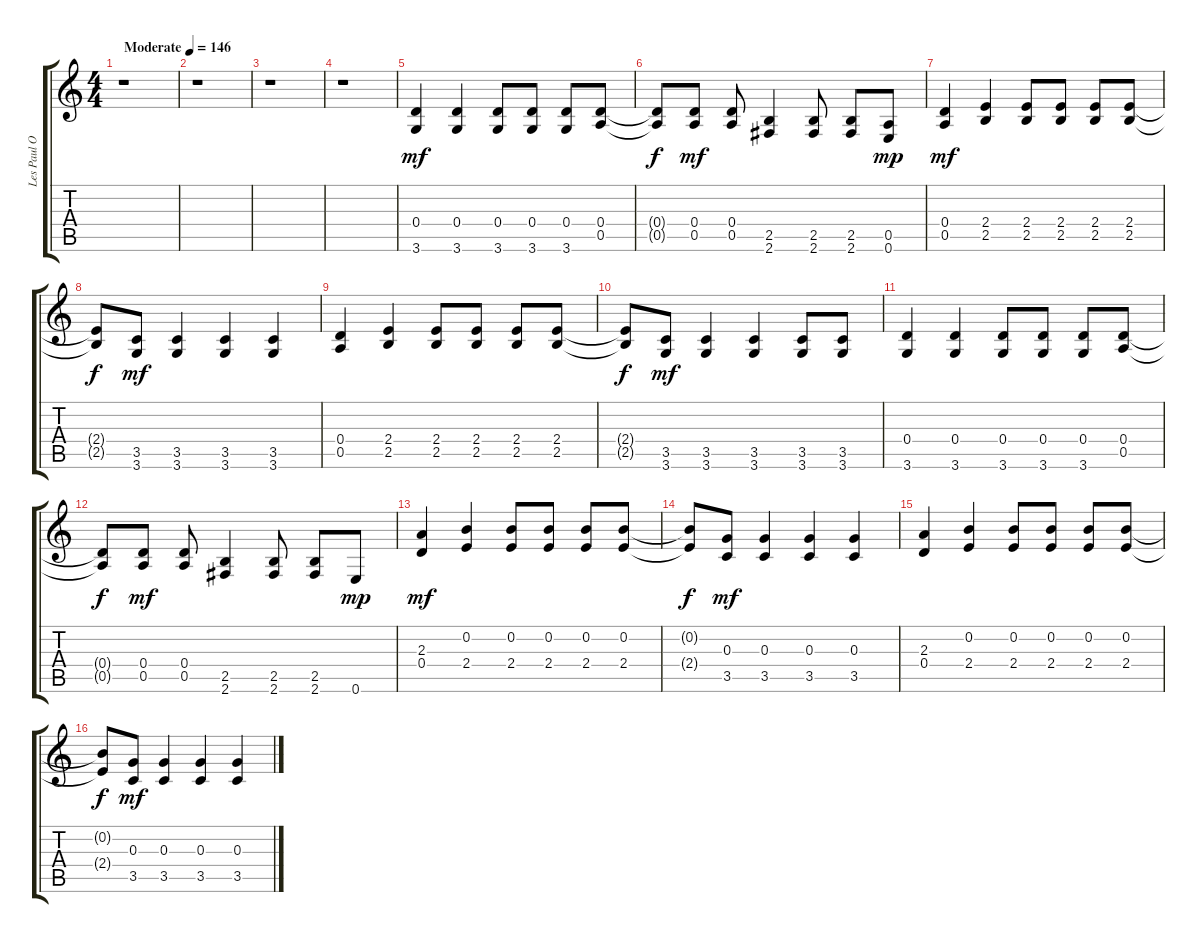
\track ("Les Paul Overdrive" "Les Paul O") {instrument overdrivenguitar}
\staff {score tabs}
\tuning (E4 B3 G3 D3 A2 E2) {hide}
\ts (4 4)
\tempo (146 "Moderate")
\clef g2
\ks c
r.1{dy mf instrument overdrivenguitar} |
r.1 |
r.1 |
r.1 |
(0.4 3.6).4 (0.4 3.6).4 (0.4 3.6).8 (0.4 3.6).8 (0.4 3.6).8 (0.4 0.5).8 |
(0.4{t} 0.5{t}).8{dy f} (0.4 0.5).8{dy mf} (0.4 0.5).8 (2.5 2.6).4 (2.5 2.6).8 (2.5 2.6).8 (0.5 0.6).8{dy mp} |
(0.4 0.5).4{dy mf} (2.4 2.5).4 (2.4 2.5).8 (2.4 2.5).8 (2.4 2.5).8 (2.4 2.5).8 |
(2.4{t} 2.5{t}).8{dy f} (3.5 3.6).8{dy mf} (3.5 3.6).4 (3.5 3.6).4 (3.5 3.6).4 |
(0.4 0.5).4 (2.4 2.5).4 (2.4 2.5).8 (2.4 2.5).8 (2.4 2.5).8 (2.4 2.5).8 |
(2.4{t} 2.5{t}).8{dy f} (3.5 3.6).8{dy mf} (3.5 3.6).4 (3.5 3.6).4 (3.5 3.6).8 (3.5 3.6).8 |
(0.4 3.6).4 (0.4 3.6).4 (0.4 3.6).8 (0.4 3.6).8 (0.4 3.6).8 (0.4 0.5).8 |
(0.4{t} 0.5{t}).8{dy f} (0.4 0.5).8{dy mf} (0.4 0.5).8 (2.5 2.6).4 (2.5 2.6).8 (2.5 2.6).8 0.6.8{dy mp} |
(2.3 0.4).4{dy mf} (0.2 2.4).4 (0.2 2.4).8 (0.2 2.4).8 (0.2 2.4).8 (0.2 2.4).8 |
(0.2{t} 2.4{t}).8{dy f} (0.3 3.5).8{dy mf} (0.3 3.5).4 (0.3 3.5).4 (0.3 3.5).4 |
(2.3 0.4).4 (0.2 2.4).4 (0.2 2.4).8 (0.2 2.4).8 (0.2 2.4).8 (0.2 2.4).8 |
(0.2{t} 2.4{t}).8{dy f} (0.3 3.5).8{dy mf} (0.3 3.5).4 (0.3 3.5).4 (0.3 3.5).4
